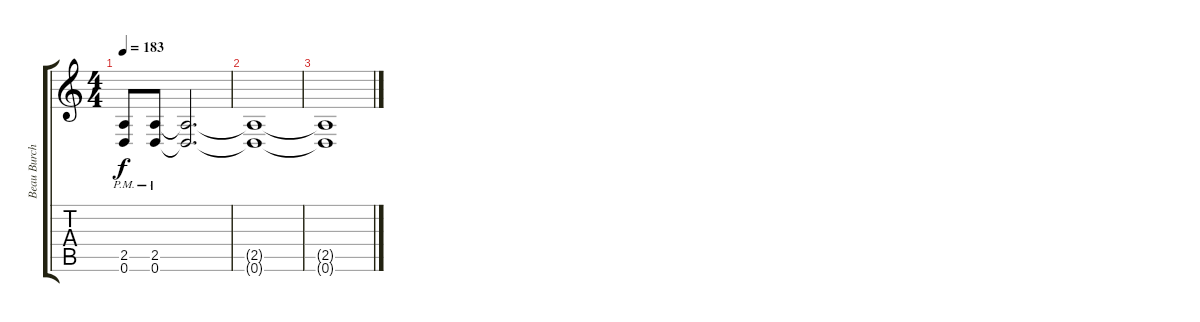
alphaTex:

\track ("Beau Burchell" "Beau Burch") {instrument distortionguitar}
\staff {score tabs}
\tuning (D4 A3 F3 C3 G2 D2) {hide}
\ts (4 4)
\tempo 183
\clef g2
\ks c
(2.5{pm} 0.6{pm}).8{dy f} (2.5{pm} 0.6{pm}).8 (2.5{t} 0.6{t}).2{d volume 0} |
(2.5{t} 0.6{t}).1 |
(2.5{t} 0.6{t}).1
